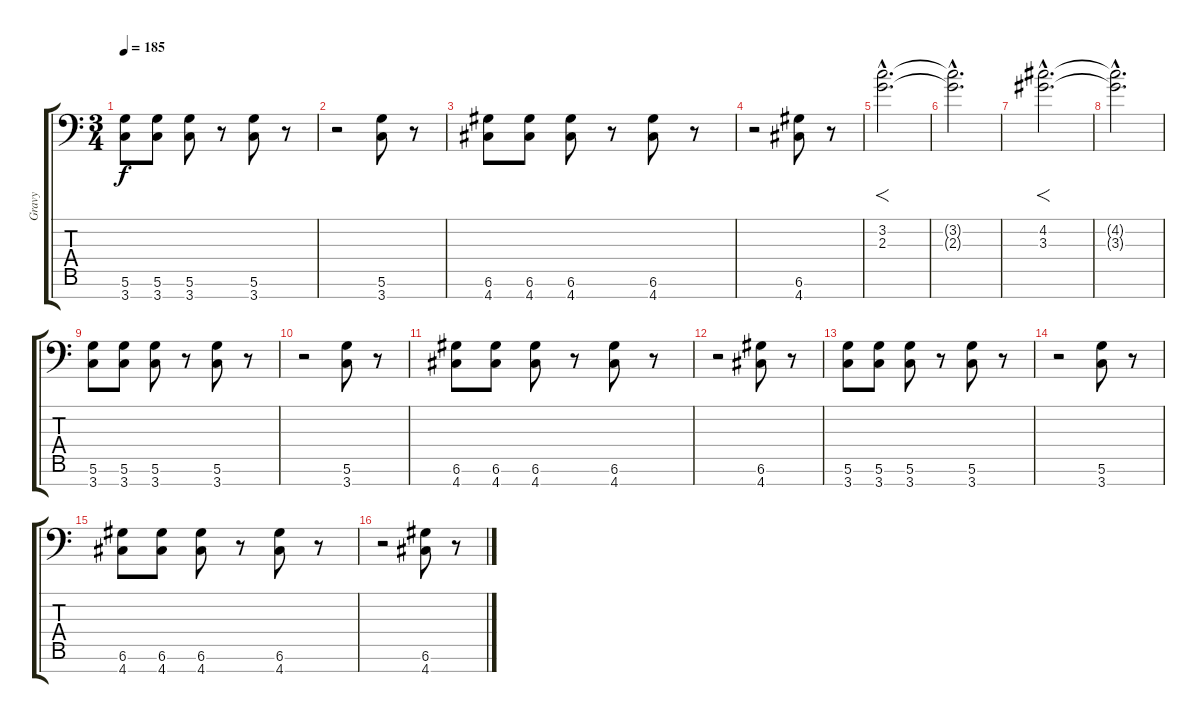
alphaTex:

\track ("Gravy" "Gravy") {instrument distortionguitar}
\staff {score tabs}
\tuning (D4 A3 F3 C3 G2 D2 A1) {hide}
\ts (3 4)
\tempo 185
\clef f4
\ks c
(5.6 3.7).8{dy f} (5.6 3.7).8 (5.6 3.7).8 r.8 (5.6 3.7).8 r.8 |
r.2 (5.6 3.7).8 r.8 |
(6.6 4.7).8 (6.6 4.7).8 (6.6 4.7).8 r.8 (6.6 4.7).8 r.8 |
r.2 (6.6 4.7).8 r.8 |
(3.2{hac} 2.3{hac}).2{f d} |
(3.2{hac t} 2.3{hac t}).2{d} |
(4.2{hac} 3.3{hac}).2{f d} |
(4.2{hac t} 3.3{hac t}).2{d} |
(5.6 3.7).8 (5.6 3.7).8 (5.6 3.7).8 r.8 (5.6 3.7).8 r.8 |
r.2 (5.6 3.7).8 r.8 |
(6.6 4.7).8 (6.6 4.7).8 (6.6 4.7).8 r.8 (6.6 4.7).8 r.8 |
r.2 (6.6 4.7).8 r.8 |
(5.6 3.7).8 (5.6 3.7).8 (5.6 3.7).8 r.8 (5.6 3.7).8 r.8 |
r.2 (5.6 3.7).8 r.8 |
(6.6 4.7).8 (6.6 4.7).8 (6.6 4.7).8 r.8 (6.6 4.7).8 r.8 |
r.2 (6.6 4.7).8 r.8
